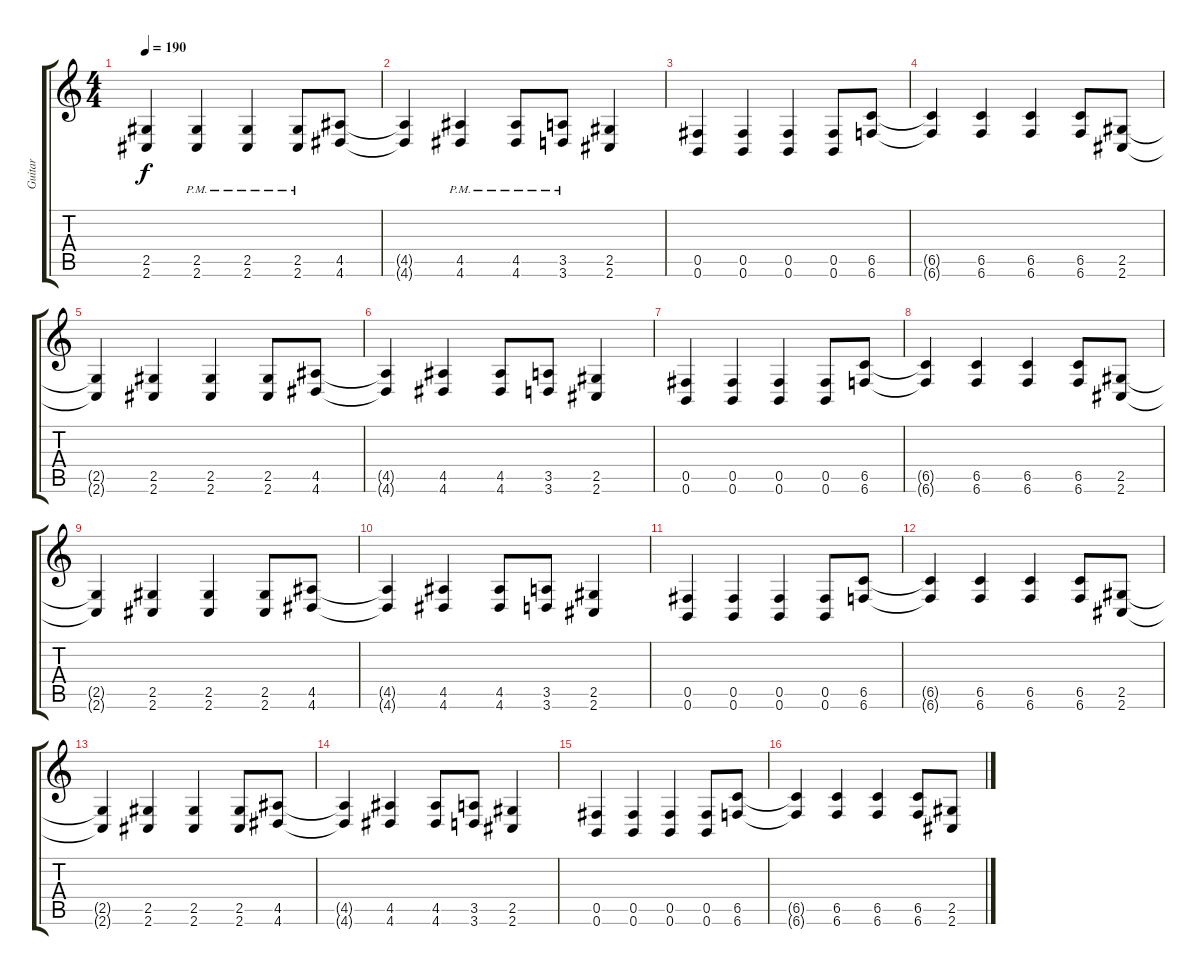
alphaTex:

\track ("Guitar" "Guitar") {instrument distortionguitar}
\staff {score tabs}
\tuning (Db4 Ab3 E3 B2 Gb2 B1) {hide}
\ts (4 4)
\tempo 190
\clef g2
\ks c
(2.5{t} 2.6{t}).4{dy f} (2.5{pm} 2.6{pm}).4 (2.5{pm} 2.6{pm}).4 (2.5{pm} 2.6{pm}).8 (4.5 4.6).8 |
(4.5{t} 4.6{t}).4 (4.5{pm} 4.6{pm}).4 (4.5{pm} 4.6{pm}).8 (3.5{pm} 3.6{pm}).8 (2.5 2.6).4 |
(0.5 0.6).4 (0.5 0.6).4 (0.5 0.6).4 (0.5 0.6).8 (6.5 6.6).8 |
(6.5{t} 6.6{t}).4 (6.5 6.6).4 (6.5 6.6).4 (6.5 6.6).8 (2.5 2.6).8 |
(2.5{t} 2.6{t}).4 (2.5 2.6).4 (2.5 2.6).4 (2.5 2.6).8 (4.5 4.6).8 |
(4.5{t} 4.6{t}).4 (4.5 4.6).4 (4.5 4.6).8 (3.5 3.6).8 (2.5 2.6).4 |
(0.5 0.6).4 (0.5 0.6).4 (0.5 0.6).4 (0.5 0.6).8 (6.5 6.6).8 |
(6.5{t} 6.6{t}).4 (6.5 6.6).4 (6.5 6.6).4 (6.5 6.6).8 (2.5 2.6).8 |
(2.5{t} 2.6{t}).4 (2.5 2.6).4 (2.5 2.6).4 (2.5 2.6).8 (4.5 4.6).8 |
(4.5{t} 4.6{t}).4 (4.5 4.6).4 (4.5 4.6).8 (3.5 3.6).8 (2.5 2.6).4 |
(0.5 0.6).4 (0.5 0.6).4 (0.5 0.6).4 (0.5 0.6).8 (6.5 6.6).8 |
(6.5{t} 6.6{t}).4 (6.5 6.6).4 (6.5 6.6).4 (6.5 6.6).8 (2.5 2.6).8 |
(2.5{t} 2.6{t}).4 (2.5 2.6).4 (2.5 2.6).4 (2.5 2.6).8 (4.5 4.6).8 |
(4.5{t} 4.6{t}).4 (4.5 4.6).4 (4.5 4.6).8 (3.5 3.6).8 (2.5 2.6).4 |
(0.5 0.6).4 (0.5 0.6).4 (0.5 0.6).4 (0.5 0.6).8 (6.5 6.6).8 |
(6.5{t} 6.6{t}).4 (6.5 6.6).4 (6.5 6.6).4 (6.5 6.6).8 (2.5 2.6).8
